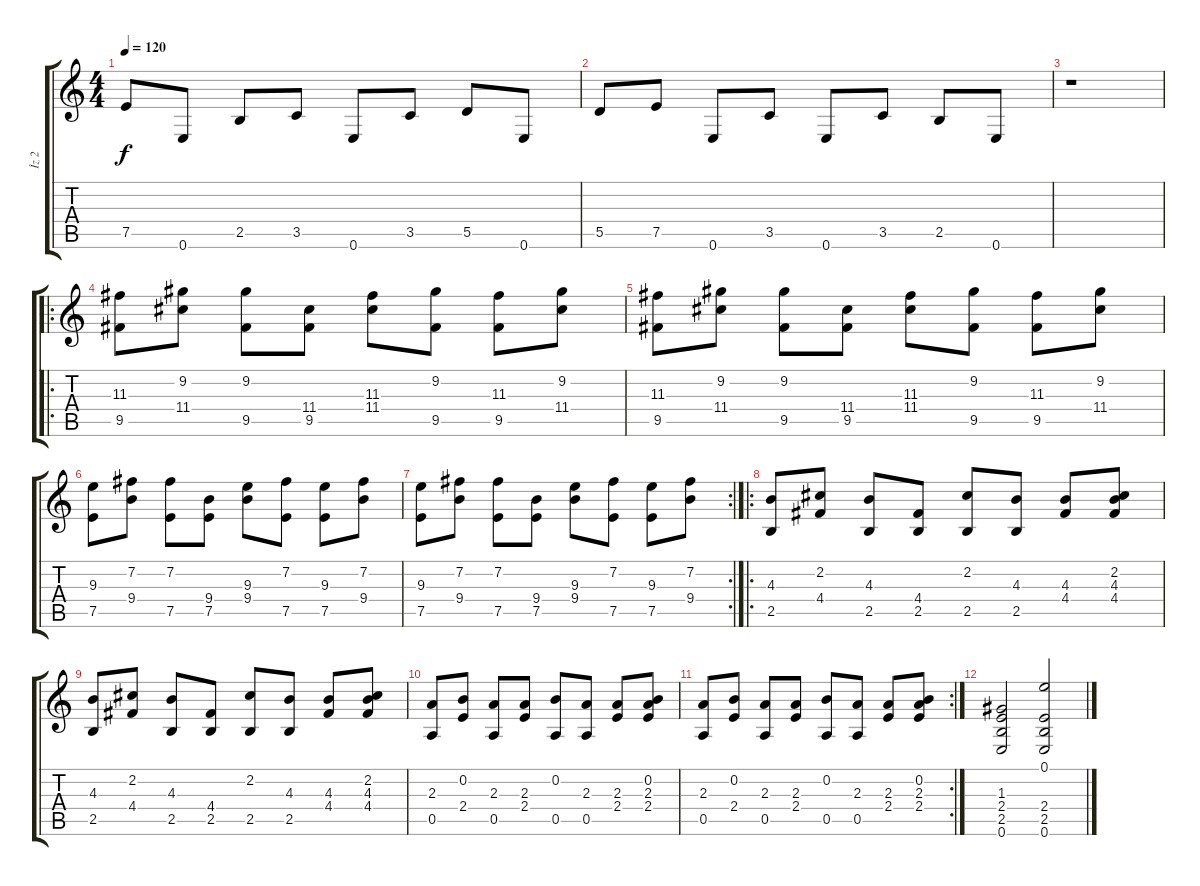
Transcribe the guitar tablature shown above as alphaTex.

\track ("İz 2" "İz 2") {instrument electricguitarjazz}
\staff {score tabs}
\tuning (E4 B3 G3 D3 A2 E2) {hide}
\ts (4 4)
\tempo 120
\clef g2
\ks c
7.5.8{dy f} 0.6.8 2.5.8 3.5.8 0.6.8 3.5.8 5.5.8 0.6.8 |
5.5.8 7.5.8 0.6.8 3.5.8 0.6.8 3.5.8 2.5.8 0.6.8 |
r.1 |
\ro
(11.3 9.5).8 (9.2 11.4).8 (9.2 9.5).8 (11.4 9.5).8 (11.3 11.4).8 (9.2 9.5).8 (11.3 9.5).8 (9.2 11.4).8 |
(11.3 9.5).8 (9.2 11.4).8 (9.2 9.5).8 (11.4 9.5).8 (11.3 11.4).8 (9.2 9.5).8 (11.3 9.5).8 (9.2 11.4).8 |
(9.3 7.5).8 (7.2 9.4).8 (7.2 7.5).8 (9.4 7.5).8 (9.3 9.4).8 (7.2 7.5).8 (9.3 7.5).8 (7.2 9.4).8 |
\rc 2
(9.3 7.5).8 (7.2 9.4).8 (7.2 7.5).8 (9.4 7.5).8 (9.3 9.4).8 (7.2 7.5).8 (9.3 7.5).8 (7.2 9.4).8 |
\ro
(4.3 2.5).8 (2.2 4.4).8 (4.3 2.5).8 (4.4 2.5).8 (2.2 2.5).8 (4.3 2.5).8 (4.3 4.4).8 (2.2 4.3 4.4).8 |
(4.3 2.5).8 (2.2 4.4).8 (4.3 2.5).8 (4.4 2.5).8 (2.2 2.5).8 (4.3 2.5).8 (4.3 4.4).8 (2.2 4.3 4.4).8 |
(2.3 0.5).8 (0.2 2.4).8 (2.3 0.5).8 (2.3 2.4).8 (0.2 0.5).8 (2.3 0.5).8 (2.3 2.4).8 (0.2 2.3 2.4).8 |
\rc 2
(2.3 0.5).8 (0.2 2.4).8 (2.3 0.5).8 (2.3 2.4).8 (0.2 0.5).8 (2.3 0.5).8 (2.3 2.4).8 (0.2 2.3 2.4).8 |
(1.3 2.4 2.5 0.6).2 (0.1 2.4 2.5 0.6).2
